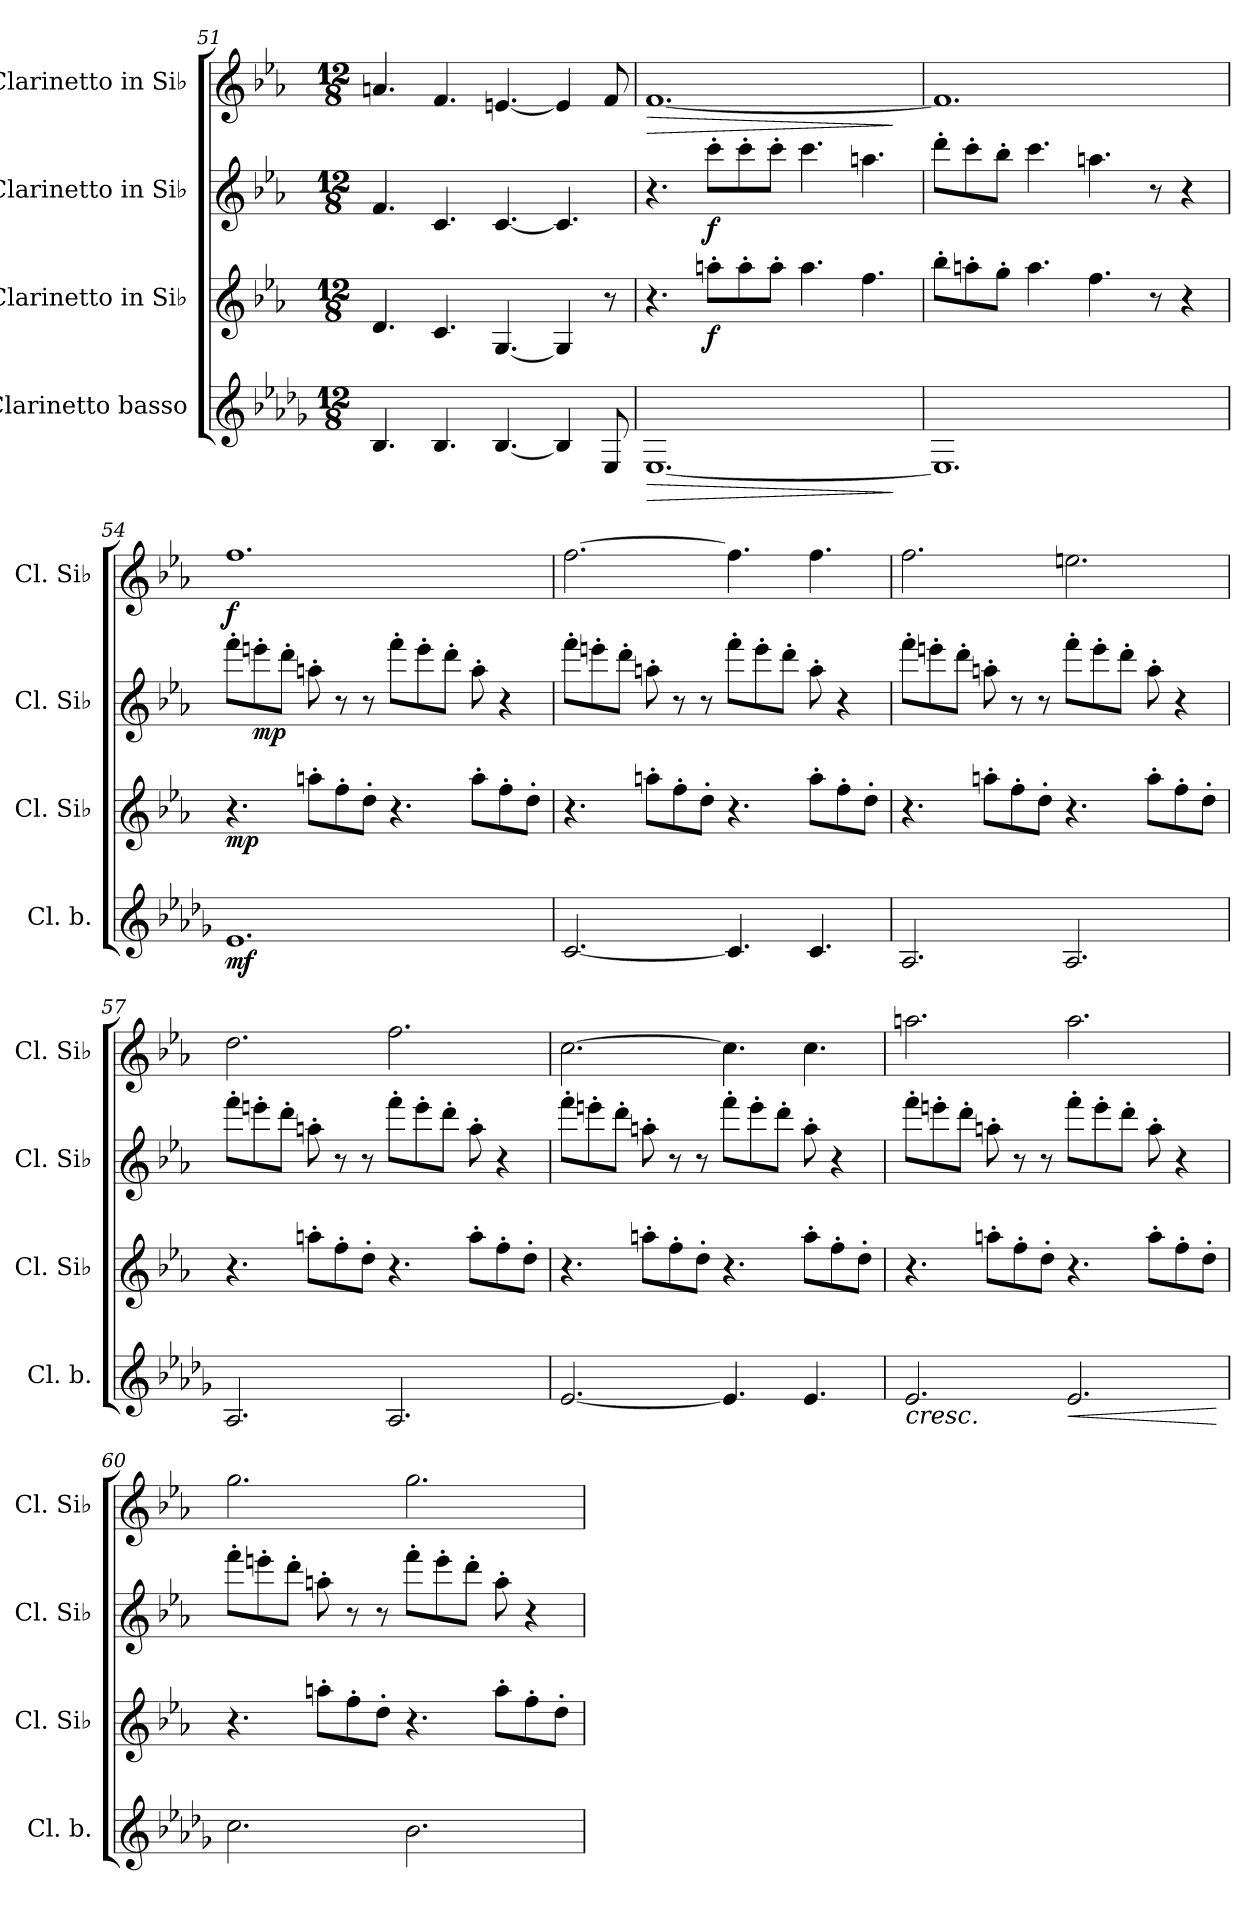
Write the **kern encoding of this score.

**kern	**dynam	**kern	**dynam	**kern	**dynam	**kern	**dynam
*part4	*part4	*part3	*part3	*part2	*part2	*part1	*part1
*staff4	*staff4	*staff3	*staff3	*staff2	*staff2	*staff1	*staff1
*I"Clarinetto basso	*	*I"Clarinetto in Si♭	*	*I"Clarinetto in Si♭	*	*I"Clarinetto in Si♭	*
*I'Cl. b.	*	*I'Cl. Si♭	*	*I'Cl. Si♭	*	*I'Cl. Si♭	*
*clefG2	*	*clefG2	*	*clefG2	*	*clefG2	*
*ITrd8c14	*	*ITrd1c2	*	*ITrd1c2	*	*ITrd1c2	*
*k[b-e-a-d-g-]	*	*k[b-e-a-d-g-]	*	*k[b-e-a-d-g-]	*	*k[b-e-a-d-g-]	*
*M12/8	*	*M12/8	*	*M12/8	*	*M12/8	*
=51	=51	=51	=51	=51	=51	=51	=51
4.BB-/	.	4.c/	.	4.e-/	.	4.gn/	.
4.BB-/	.	4.B-/	.	4.B-/	.	4.e-/	.
[4.BB-/	.	[4.F/	.	[4.B-/	.	[4.dn/	.
4BB-/]	.	4F/]	.	4.B-/]	.	4d/]	.
8EE-/	.	8r	.	.	.	8e-/	.
=52	=52	=52	=52	=52	=52	=52	=52
!	!LO:HP:b	!	!	!	!	!	!LO:HP:b
[1.EE-	>	4.r	.	4.r	.	[1.e-	>
!	!	!	!LO:DY:b	!	!LO:DY:b	!	!
.	.	8ggn'\L	f	8bb-'\L	f	.	.
.	.	8gg'\	.	8bb-'\	.	.	.
.	.	8gg'\J	.	8bb-'\J	.	.	.
.	.	4.gg\	.	4.bb-\	.	.	.
.	.	4.ee-\	.	4.ggn\	.	.	.
.	]	.	.	.	.	.	]
=53	=53	=53	=53	=53	=53	=53	=53
1.EE-]	.	8aa-'\L	.	8ccc'\L	.	1.e-]	.
.	.	8ggn'\	.	8bb-'\	.	.	.
.	.	8ff'\J	.	8aa-'\J	.	.	.
.	.	4.gg\	.	4.bb-\	.	.	.
.	.	4.ee-\	.	4.ggn\	.	.	.
.	.	8r	.	8r	.	.	.
.	.	4r	.	4r	.	.	.
!!LO:PB:g=z
=54	=54	=54	=54	=54	=54	=54	=54
!	!LO:DY:b	!	!LO:DY:b	!	!	!	!LO:DY:b
1.E-	mf	4.r	mp	8eee-'\L	.	1.ee-	f
!	!	!	!	!	!LO:DY:b	!	!
.	.	.	.	8dddn'\	mp	.	.
.	.	.	.	8ccc'\J	.	.	.
.	.	8ggn'\L	.	8ggn'\	.	.	.
.	.	8ee-'\	.	8r	.	.	.
.	.	8cc'\J	.	8r	.	.	.
.	.	4.r	.	8eee-'\L	.	.	.
.	.	.	.	8ddd'\	.	.	.
.	.	.	.	8ccc'\J	.	.	.
.	.	8gg'\L	.	8gg'\	.	.	.
.	.	8ee-'\	.	4r	.	.	.
.	.	8cc'\J	.	.	.	.	.
=55	=55	=55	=55	=55	=55	=55	=55
[2.C/	.	4.r	.	8eee-'\L	.	[2.ee-\	.
.	.	.	.	8dddn'\	.	.	.
.	.	.	.	8ccc'\J	.	.	.
.	.	8ggn'\L	.	8ggn'\	.	.	.
.	.	8ee-'\	.	8r	.	.	.
.	.	8cc'\J	.	8r	.	.	.
4.C/]	.	4.r	.	8eee-'\L	.	4.ee-\]	.
.	.	.	.	8ddd'\	.	.	.
.	.	.	.	8ccc'\J	.	.	.
4.C/	.	8gg'\L	.	8gg'\	.	4.ee-\	.
.	.	8ee-'\	.	4r	.	.	.
.	.	8cc'\J	.	.	.	.	.
!!LO:LB:g=z
=56	=56	=56	=56	=56	=56	=56	=56
2.AA-/	.	4.r	.	8eee-'\L	.	2.ee-\	.
.	.	.	.	8dddn'\	.	.	.
.	.	.	.	8ccc'\J	.	.	.
.	.	8ggn'\L	.	8ggn'\	.	.	.
.	.	8ee-'\	.	8r	.	.	.
.	.	8cc'\J	.	8r	.	.	.
2.AA-/	.	4.r	.	8eee-'\L	.	2.ddn\	.
.	.	.	.	8ddd'\	.	.	.
.	.	.	.	8ccc'\J	.	.	.
.	.	8gg'\L	.	8gg'\	.	.	.
.	.	8ee-'\	.	4r	.	.	.
.	.	8cc'\J	.	.	.	.	.
=57	=57	=57	=57	=57	=57	=57	=57
2.AA-/	.	4.r	.	8eee-'\L	.	2.cc\	.
.	.	.	.	8dddn'\	.	.	.
.	.	.	.	8ccc'\J	.	.	.
.	.	8ggn'\L	.	8ggn'\	.	.	.
.	.	8ee-'\	.	8r	.	.	.
.	.	8cc'\J	.	8r	.	.	.
2.AA-/	.	4.r	.	8eee-'\L	.	2.ee-\	.
.	.	.	.	8ddd'\	.	.	.
.	.	.	.	8ccc'\J	.	.	.
.	.	8gg'\L	.	8gg'\	.	.	.
.	.	8ee-'\	.	4r	.	.	.
.	.	8cc'\J	.	.	.	.	.
!!LO:LB:g=z
=58	=58	=58	=58	=58	=58	=58	=58
[2.E-/	.	4.r	.	8eee-'\L	.	[2.b-\	.
.	.	.	.	8dddn'\	.	.	.
.	.	.	.	8ccc'\J	.	.	.
.	.	8ggn'\L	.	8ggn'\	.	.	.
.	.	8ee-'\	.	8r	.	.	.
.	.	8cc'\J	.	8r	.	.	.
4.E-/]	.	4.r	.	8eee-'\L	.	4.b-\]	.
.	.	.	.	8ddd'\	.	.	.
.	.	.	.	8ccc'\J	.	.	.
4.E-/	.	8gg'\L	.	8gg'\	.	4.b-\	.
.	.	8ee-'\	.	4r	.	.	.
.	.	8cc'\J	.	.	.	.	.
=59	=59	=59	=59	=59	=59	=59	=59
!	!LO:HP:b	!	!	!	!	!	!
2.E-/	<	4.r	.	8eee-'\L	.	2.ggn\	.
.	.	.	.	8dddn'\	.	.	.
.	.	.	.	8ccc'\J	.	.	.
.	.	8ggn'\L	.	8ggn'\	.	.	.
.	.	8ee-'\	.	8r	.	.	.
.	.	8cc'\J	.	8r	.	.	.
!	!LO:HP:b	!	!	!	!	!	!
2.E-/	<	4.r	.	8eee-'\L	.	2.gg\	.
.	.	.	.	8ddd'\	.	.	.
.	.	.	.	8ccc'\J	.	.	.
.	.	8gg'\L	.	8gg'\	.	.	.
.	.	8ee-'\	.	4r	.	.	.
.	.	8cc'\J	.	.	.	.	.
.	[ [	.	.	.	.	.	.
!!LO:PB:g=z
=60	=60	=60	=60	=60	=60	=60	=60
2.c\	.	4.r	.	8eee-'\L	.	2.ff\	.
.	.	.	.	8dddn'\	.	.	.
.	.	.	.	8ccc'\J	.	.	.
.	.	8ggn'\L	.	8ggn'\	.	.	.
.	.	8ee-'\	.	8r	.	.	.
.	.	8cc'\J	.	8r	.	.	.
2.B-\	.	4.r	.	8eee-'\L	.	2.ff\	.
.	.	.	.	8ddd'\	.	.	.
.	.	.	.	8ccc'\J	.	.	.
.	.	8gg'\L	.	8gg'\	.	.	.
.	.	8ee-'\	.	4r	.	.	.
.	.	8cc'\J	.	.	.	.	.
=	=	=	=	=	=	=	=
*-	*-	*-	*-	*-	*-	*-	*-
